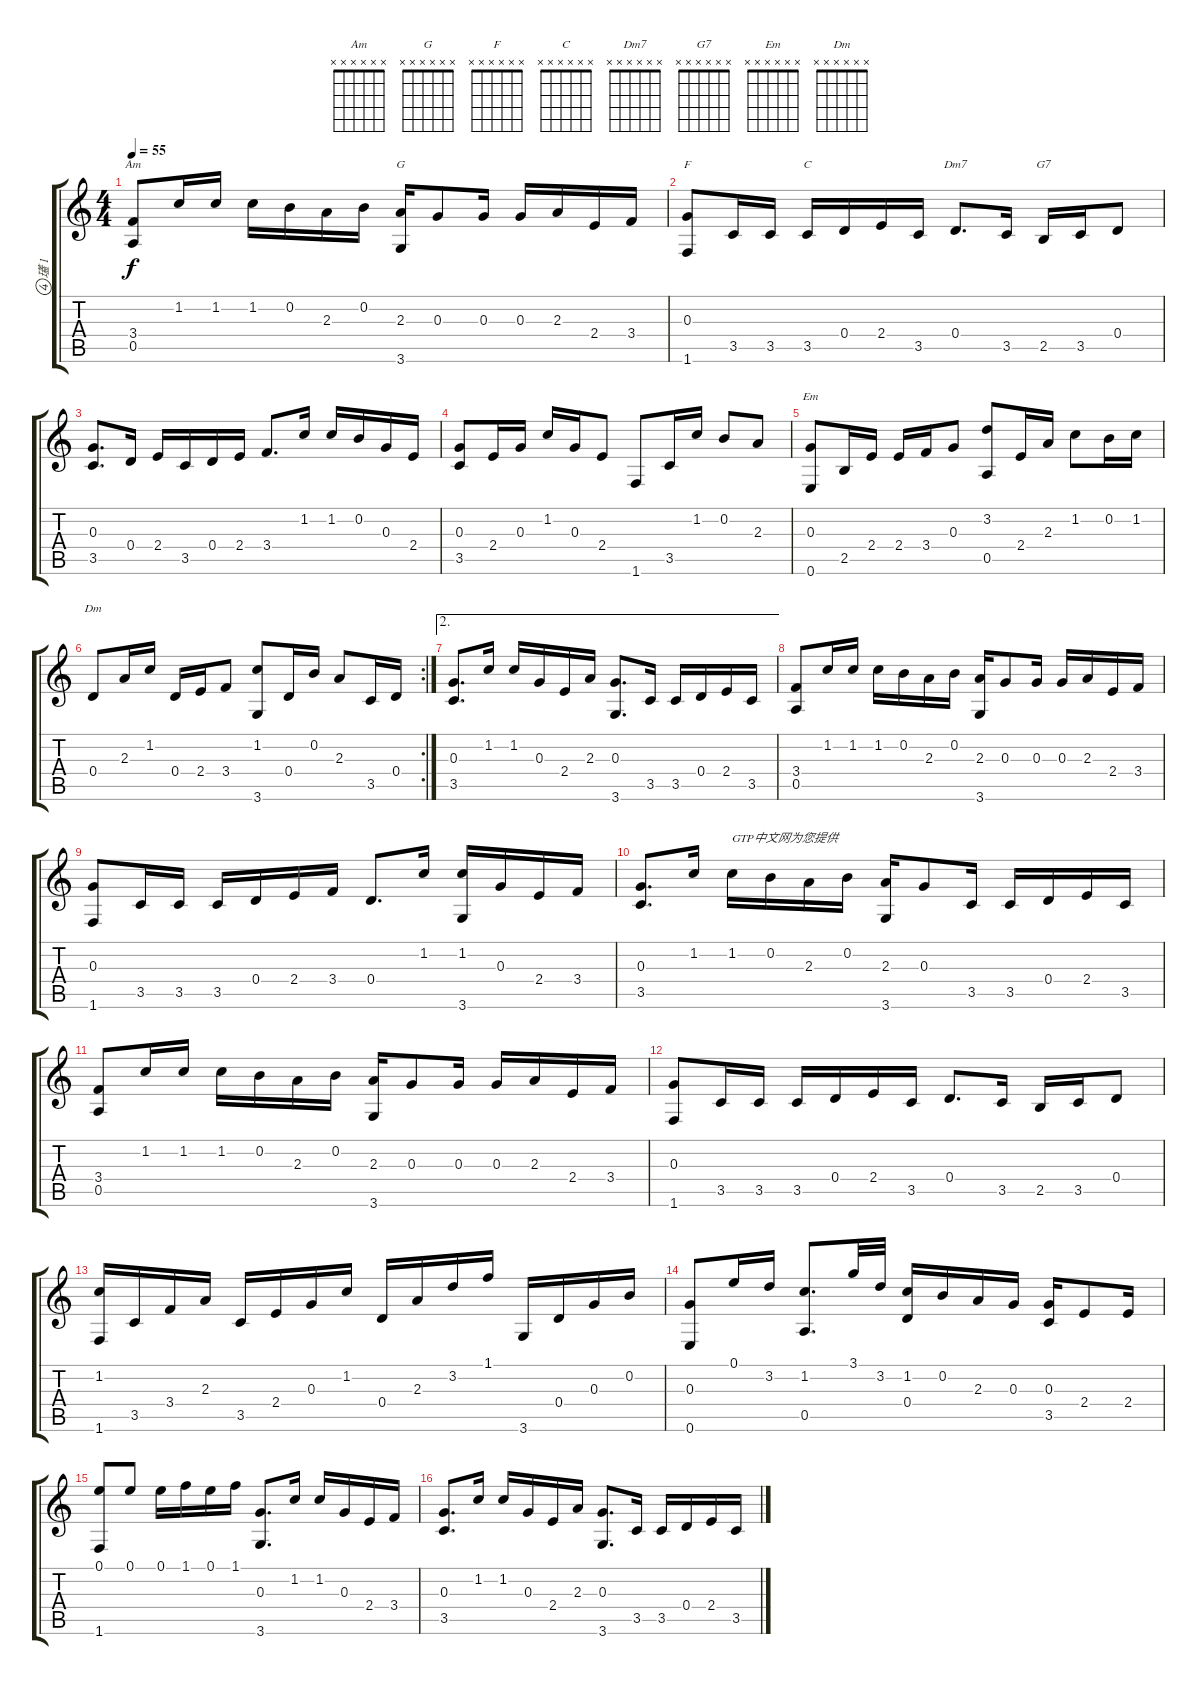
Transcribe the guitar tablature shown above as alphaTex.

\track ("瓂 1" "瓂 1") {instrument acousticguitarnylon}
\staff {score tabs}
\tuning (E4 B3 G3 D3 A2 E2) {hide}
\chord ("Am" x x x x x x)
\chord ("G" x x x x x x)
\chord ("F" x x x x x x)
\chord ("C" x x x x x x)
\chord ("Dm7" x x x x x x)
\chord ("G7" x x x x x x)
\chord ("Em" x x x x x x)
\chord ("Dm" x x x x x x)
\ts (4 4)
\tempo 55
\clef g2
\ks c
(3.4 0.5).8{ch "Am" dy f} 1.2.16 1.2.16 1.2.16 0.2.16 2.3.16 0.2.16 (2.3 3.6).16{ch "G"} 0.3.8 0.3.16 0.3.16 2.3.16 2.4.16 3.4.16 |
(0.3 1.6).8{ch "F"} 3.5.16 3.5.16 3.5.16{ch "C"} 0.4.16 2.4.16 3.5.16 0.4.8{d ch "Dm7"} 3.5.16 2.5.16{ch "G7"} 3.5.16 0.4.8 |
(0.3 3.5).8{d} 0.4.16 2.4.16 3.5.16 0.4.16 2.4.16 3.4.8{d} 1.2.16 1.2.16 0.2.16 0.3.16 2.4.16 |
(0.3 3.5).8 2.4.16 0.3.16 1.2.16 0.3.16 2.4.8 1.6.8 3.5.16 1.2.16 0.2.8 2.3.8 |
(0.3 0.6).8{ch "Em"} 2.5.16 2.4.16 2.4.16 3.4.16 0.3.8 (3.2 0.5).8 2.4.16 2.3.16 1.2.8 0.2.16 1.2.16 |
\rc 2
0.4.8{ch "Dm"} 2.3.16 1.2.16 0.4.16 2.4.16 3.4.8 (1.2 3.6).8 0.4.16 0.2.16 2.3.8 3.5.16 0.4.16 |
\ae 2
(0.3 3.5).8{d} 1.2.16 1.2.16 0.3.16 2.4.16 2.3.16 (0.3 3.6).8{d} 3.5.16 3.5.16 0.4.16 2.4.16 3.5.16 |
(3.4 0.5).8 1.2.16 1.2.16 1.2.16 0.2.16 2.3.16 0.2.16 (2.3 3.6).16 0.3.8 0.3.16 0.3.16 2.3.16 2.4.16 3.4.16 |
(0.3 1.6).8 3.5.16 3.5.16 3.5.16 0.4.16 2.4.16 3.4.16 0.4.8{d} 1.2.16 (1.2 3.6).16 0.3.16 2.4.16 3.4.16 |
(0.3 3.5).8{d} 1.2.16 1.2.16{txt "GTP中文网为您提供"} 0.2.16 2.3.16 0.2.16 (2.3 3.6).16 0.3.8 3.5.16 3.5.16 0.4.16 2.4.16 3.5.16 |
(3.4 0.5).8 1.2.16 1.2.16 1.2.16 0.2.16 2.3.16 0.2.16 (2.3 3.6).16 0.3.8 0.3.16 0.3.16 2.3.16 2.4.16 3.4.16 |
(0.3 1.6).8 3.5.16 3.5.16 3.5.16 0.4.16 2.4.16 3.5.16 0.4.8{d} 3.5.16 2.5.16 3.5.16 0.4.8 |
(1.2 1.6).16 3.5.16 3.4.16 2.3.16 3.5.16 2.4.16 0.3.16 1.2.16 0.4.16 2.3.16 3.2.16 1.1.16 3.6.16 0.4.16 0.3.16 0.2.16 |
(0.3 0.6).8 0.1.16 3.2.16 (1.2 0.5).8{d} 3.1.32 3.2.32 (1.2 0.4).16 0.2.16 2.3.16 0.3.16 (0.3 3.5).16 2.4.8 2.4.16 |
(0.1 1.6).8 0.1.8 0.1.16 1.1.16 0.1.16 1.1.16 (0.3 3.6).8{d} 1.2.16 1.2.16 0.3.16 2.4.16 3.4.16 |
(0.3 3.5).8{d} 1.2.16 1.2.16 0.3.16 2.4.16 2.3.16 (0.3 3.6).8{d} 3.5.16 3.5.16 0.4.16 2.4.16 3.5.16
